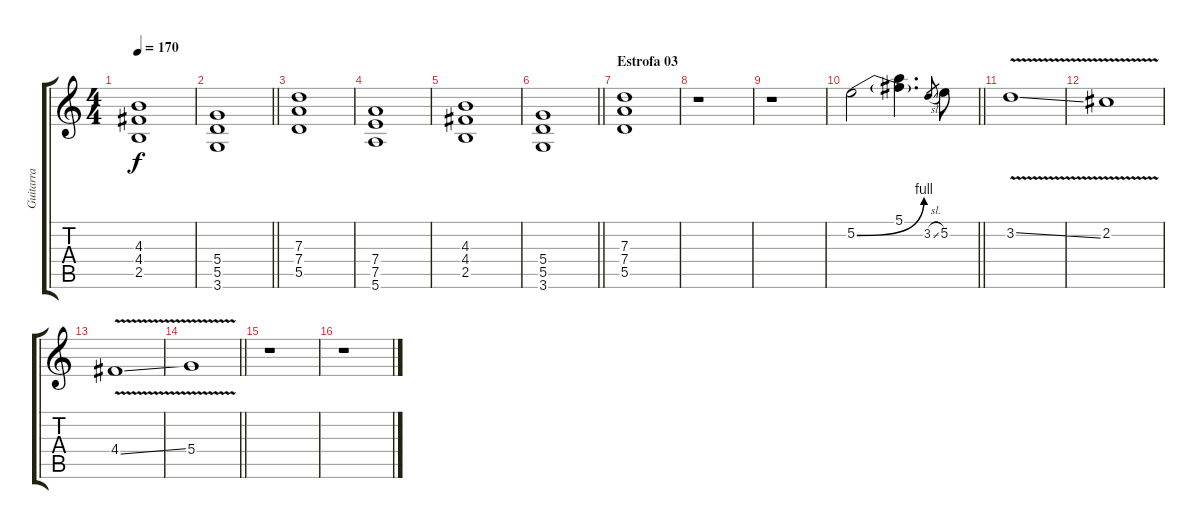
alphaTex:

\track ("Guitarra" "Guitarra") {instrument distortionguitar}
\staff {score tabs}
\tuning (E4 B3 G3 D3 A2 E2) {hide}
\ts (4 4)
\tempo 170
\clef g2
\ks c
(4.3 4.4 2.5).1{dy f} |
\barLineRight lightlight
(5.4 5.5 3.6).1 |
(7.3 7.4 5.5).1 |
(7.4 7.5 5.6).1 |
(4.3 4.4 2.5).1 |
\barLineRight lightlight
(5.4 5.5 3.6).1 |
\section ("" "Estrofa 03")
(7.3 7.4 5.5).1 |
r.1 |
r.1{volume 16} |
\barLineRight lightlight
5.2{be (bend 0 0 60 4)}.2 (5.1 5.2{t}).4{d} 3.2{sl}.8{gr} 5.2.8 |
3.2{v ss}.1 |
2.2{v}.1 |
4.4{v ss}.1 |
\barLineRight lightlight
5.4{v}.1 |
r.1 |
r.1
